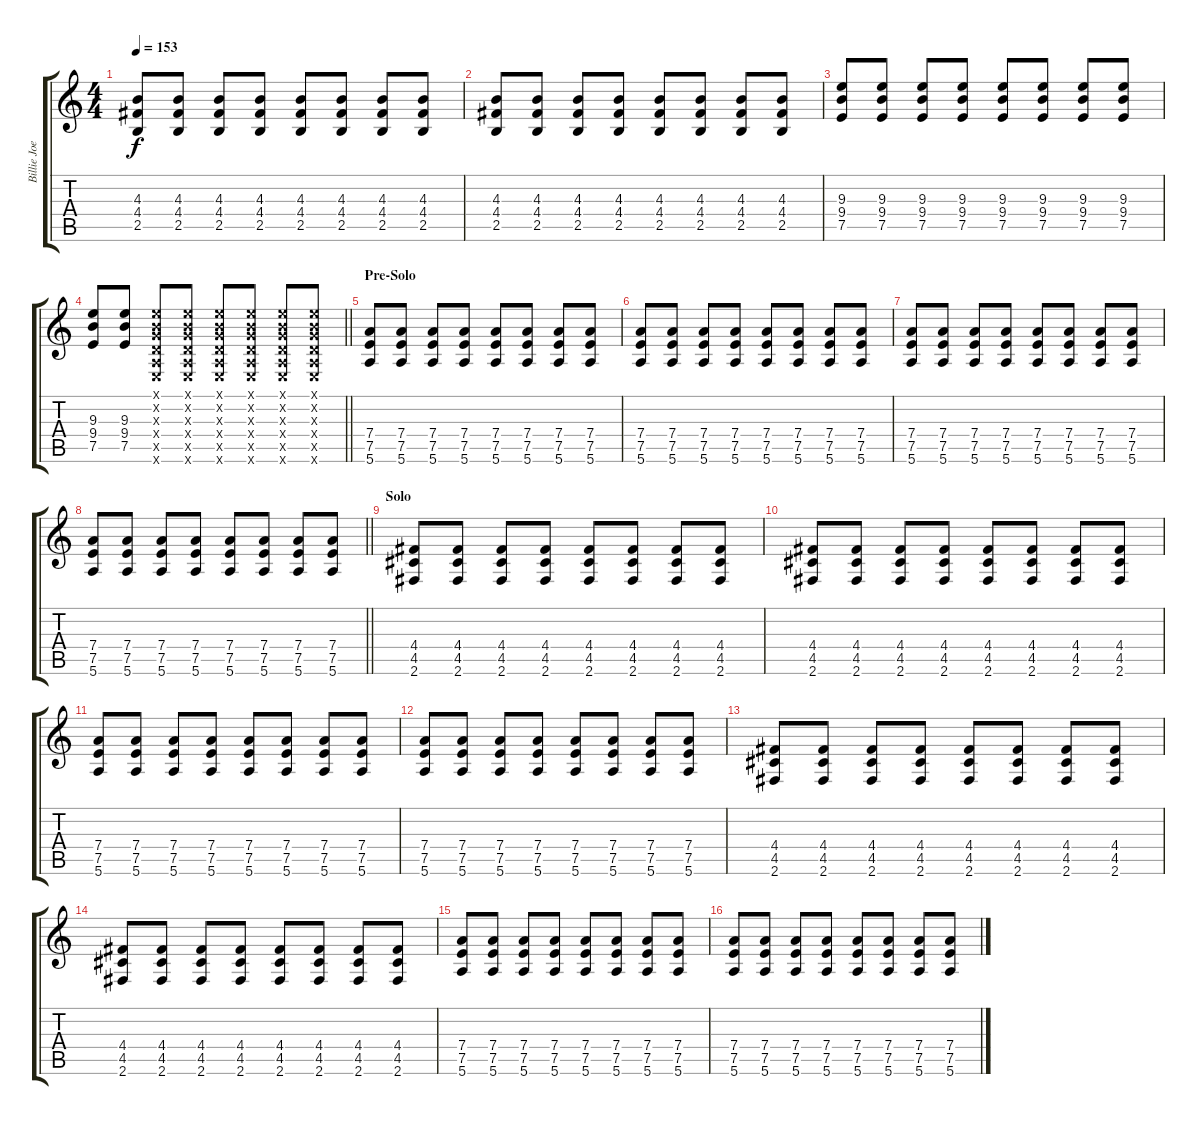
\track ("Billie Joe Armstrong (Guitar)" "Billie Joe") {instrument distortionguitar}
\staff {score tabs}
\tuning (E4 B3 G3 D3 A2 E2) {hide}
\ts (4 4)
\tempo 153
\clef g2
\ks c
(4.3 4.4 2.5).8{dy f} (4.3 4.4 2.5).8 (4.3 4.4 2.5).8 (4.3 4.4 2.5).8 (4.3 4.4 2.5).8 (4.3 4.4 2.5).8 (4.3 4.4 2.5).8 (4.3 4.4 2.5).8 |
(4.3 4.4 2.5).8 (4.3 4.4 2.5).8 (4.3 4.4 2.5).8 (4.3 4.4 2.5).8 (4.3 4.4 2.5).8 (4.3 4.4 2.5).8 (4.3 4.4 2.5).8 (4.3 4.4 2.5).8 |
(9.3 9.4 7.5).8 (9.3 9.4 7.5).8 (9.3 9.4 7.5).8 (9.3 9.4 7.5).8 (9.3 9.4 7.5).8 (9.3 9.4 7.5).8 (9.3 9.4 7.5).8 (9.3 9.4 7.5).8 |
\barLineRight lightlight
(9.3 9.4 7.5).8 (9.3 9.4 7.5).8 (0.1{x} 0.2{x} 0.3{x} 0.4{x} 0.5{x} 0.6{x}).8{volume 16} (0.1{x} 0.2{x} 0.3{x} 0.4{x} 0.5{x} 0.6{x}).8 (0.1{x} 0.2{x} 0.3{x} 0.4{x} 0.5{x} 0.6{x}).8 (0.1{x} 0.2{x} 0.3{x} 0.4{x} 0.5{x} 0.6{x}).8 (0.1{x} 0.2{x} 0.3{x} 0.4{x} 0.5{x} 0.6{x}).8 (0.1{x} 0.2{x} 0.3{x} 0.4{x} 0.5{x} 0.6{x}).8 |
\section ("" "Pre-Solo")
(7.4 7.5 5.6).8{volume 14} (7.4 7.5 5.6).8 (7.4 7.5 5.6).8 (7.4 7.5 5.6).8 (7.4 7.5 5.6).8 (7.4 7.5 5.6).8 (7.4 7.5 5.6).8 (7.4 7.5 5.6).8 |
(7.4 7.5 5.6).8 (7.4 7.5 5.6).8 (7.4 7.5 5.6).8 (7.4 7.5 5.6).8 (7.4 7.5 5.6).8 (7.4 7.5 5.6).8 (7.4 7.5 5.6).8 (7.4 7.5 5.6).8 |
(7.4 7.5 5.6).8 (7.4 7.5 5.6).8 (7.4 7.5 5.6).8 (7.4 7.5 5.6).8 (7.4 7.5 5.6).8 (7.4 7.5 5.6).8 (7.4 7.5 5.6).8 (7.4 7.5 5.6).8 |
\barLineRight lightlight
(7.4 7.5 5.6).8 (7.4 7.5 5.6).8 (7.4 7.5 5.6).8 (7.4 7.5 5.6).8 (7.4 7.5 5.6).8 (7.4 7.5 5.6).8 (7.4 7.5 5.6).8 (7.4 7.5 5.6).8 |
\section ("" "Solo")
(4.4 4.5 2.6).8 (4.4 4.5 2.6).8 (4.4 4.5 2.6).8 (4.4 4.5 2.6).8 (4.4 4.5 2.6).8 (4.4 4.5 2.6).8 (4.4 4.5 2.6).8 (4.4 4.5 2.6).8 |
(4.4 4.5 2.6).8 (4.4 4.5 2.6).8 (4.4 4.5 2.6).8 (4.4 4.5 2.6).8 (4.4 4.5 2.6).8 (4.4 4.5 2.6).8 (4.4 4.5 2.6).8 (4.4 4.5 2.6).8 |
(7.4 7.5 5.6).8 (7.4 7.5 5.6).8 (7.4 7.5 5.6).8 (7.4 7.5 5.6).8 (7.4 7.5 5.6).8 (7.4 7.5 5.6).8 (7.4 7.5 5.6).8 (7.4 7.5 5.6).8 |
(7.4 7.5 5.6).8 (7.4 7.5 5.6).8 (7.4 7.5 5.6).8 (7.4 7.5 5.6).8 (7.4 7.5 5.6).8 (7.4 7.5 5.6).8 (7.4 7.5 5.6).8 (7.4 7.5 5.6).8 |
(4.4 4.5 2.6).8 (4.4 4.5 2.6).8 (4.4 4.5 2.6).8 (4.4 4.5 2.6).8 (4.4 4.5 2.6).8 (4.4 4.5 2.6).8 (4.4 4.5 2.6).8 (4.4 4.5 2.6).8 |
(4.4 4.5 2.6).8 (4.4 4.5 2.6).8 (4.4 4.5 2.6).8 (4.4 4.5 2.6).8 (4.4 4.5 2.6).8 (4.4 4.5 2.6).8 (4.4 4.5 2.6).8 (4.4 4.5 2.6).8 |
(7.4 7.5 5.6).8 (7.4 7.5 5.6).8 (7.4 7.5 5.6).8 (7.4 7.5 5.6).8 (7.4 7.5 5.6).8 (7.4 7.5 5.6).8 (7.4 7.5 5.6).8 (7.4 7.5 5.6).8 |
(7.4 7.5 5.6).8 (7.4 7.5 5.6).8 (7.4 7.5 5.6).8 (7.4 7.5 5.6).8 (7.4 7.5 5.6).8 (7.4 7.5 5.6).8 (7.4 7.5 5.6).8 (7.4 7.5 5.6).8
